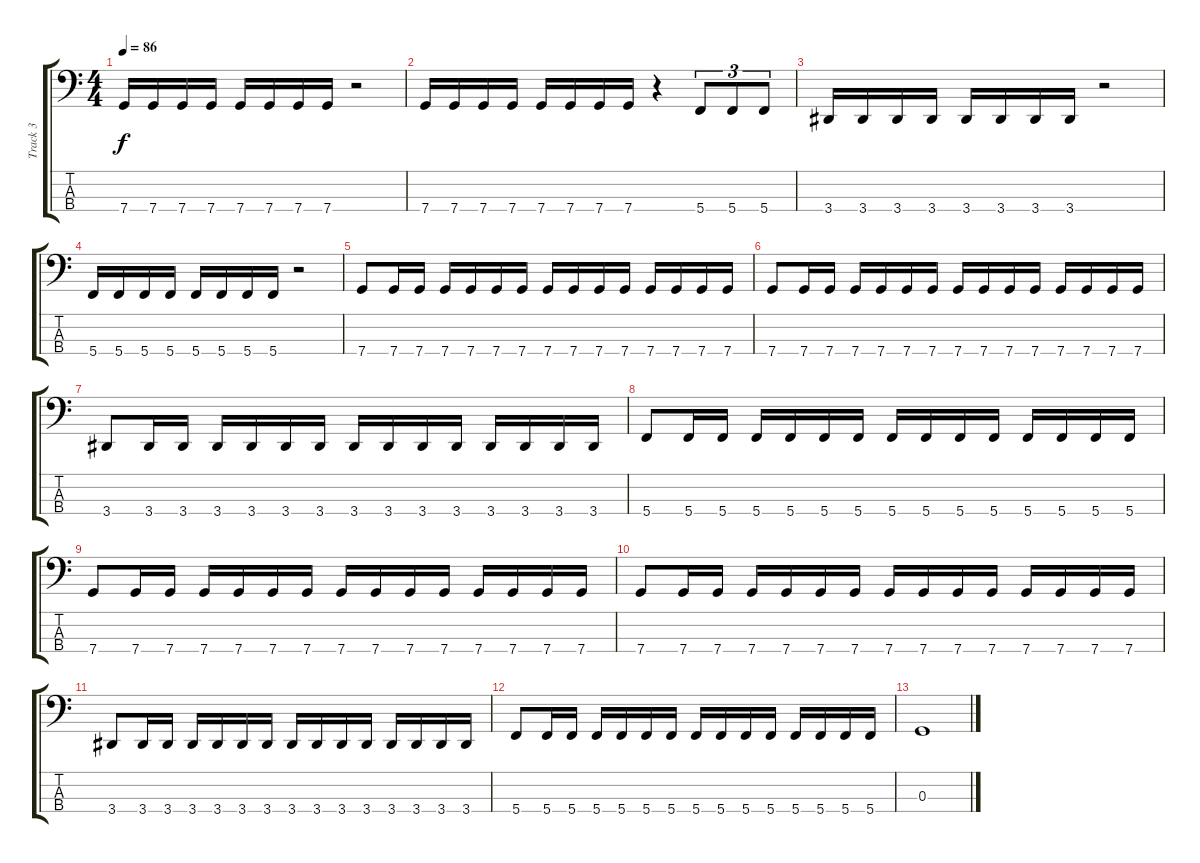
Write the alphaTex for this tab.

\track ("Track 3" "Track 3") {instrument electricbassfinger}
\staff {score tabs}
\tuning (F2 C2 G1 C1) {hide}
\ts (4 4)
\tempo 86
\clef f4
\ks c
7.4.16{dy f} 7.4.16 7.4.16 7.4.16 7.4.16 7.4.16 7.4.16 7.4.16 r.2 |
7.4.16 7.4.16 7.4.16 7.4.16 7.4.16 7.4.16 7.4.16 7.4.16 r.4 5.4.8{tu (3 2)} 5.4.8{tu (3 2)} 5.4.8{tu (3 2)} |
3.4.16 3.4.16 3.4.16 3.4.16 3.4.16 3.4.16 3.4.16 3.4.16 r.2 |
5.4.16 5.4.16 5.4.16 5.4.16 5.4.16 5.4.16 5.4.16 5.4.16 r.2 |
7.4.8 7.4.16 7.4.16 7.4.16 7.4.16 7.4.16 7.4.16 7.4.16 7.4.16 7.4.16 7.4.16 7.4.16 7.4.16 7.4.16 7.4.16 |
7.4.8 7.4.16 7.4.16 7.4.16 7.4.16 7.4.16 7.4.16 7.4.16 7.4.16 7.4.16 7.4.16 7.4.16 7.4.16 7.4.16 7.4.16 |
3.4.8 3.4.16 3.4.16 3.4.16 3.4.16 3.4.16 3.4.16 3.4.16 3.4.16 3.4.16 3.4.16 3.4.16 3.4.16 3.4.16 3.4.16 |
5.4.8 5.4.16 5.4.16 5.4.16 5.4.16 5.4.16 5.4.16 5.4.16 5.4.16 5.4.16 5.4.16 5.4.16 5.4.16 5.4.16 5.4.16 |
7.4.8 7.4.16 7.4.16 7.4.16 7.4.16 7.4.16 7.4.16 7.4.16 7.4.16 7.4.16 7.4.16 7.4.16 7.4.16 7.4.16 7.4.16 |
7.4.8 7.4.16 7.4.16 7.4.16 7.4.16 7.4.16 7.4.16 7.4.16 7.4.16 7.4.16 7.4.16 7.4.16 7.4.16 7.4.16 7.4.16 |
3.4.8 3.4.16 3.4.16 3.4.16 3.4.16 3.4.16 3.4.16 3.4.16 3.4.16 3.4.16 3.4.16 3.4.16 3.4.16 3.4.16 3.4.16 |
5.4.8 5.4.16 5.4.16 5.4.16 5.4.16 5.4.16 5.4.16 5.4.16 5.4.16 5.4.16 5.4.16 5.4.16 5.4.16 5.4.16 5.4.16 |
0.3.1
